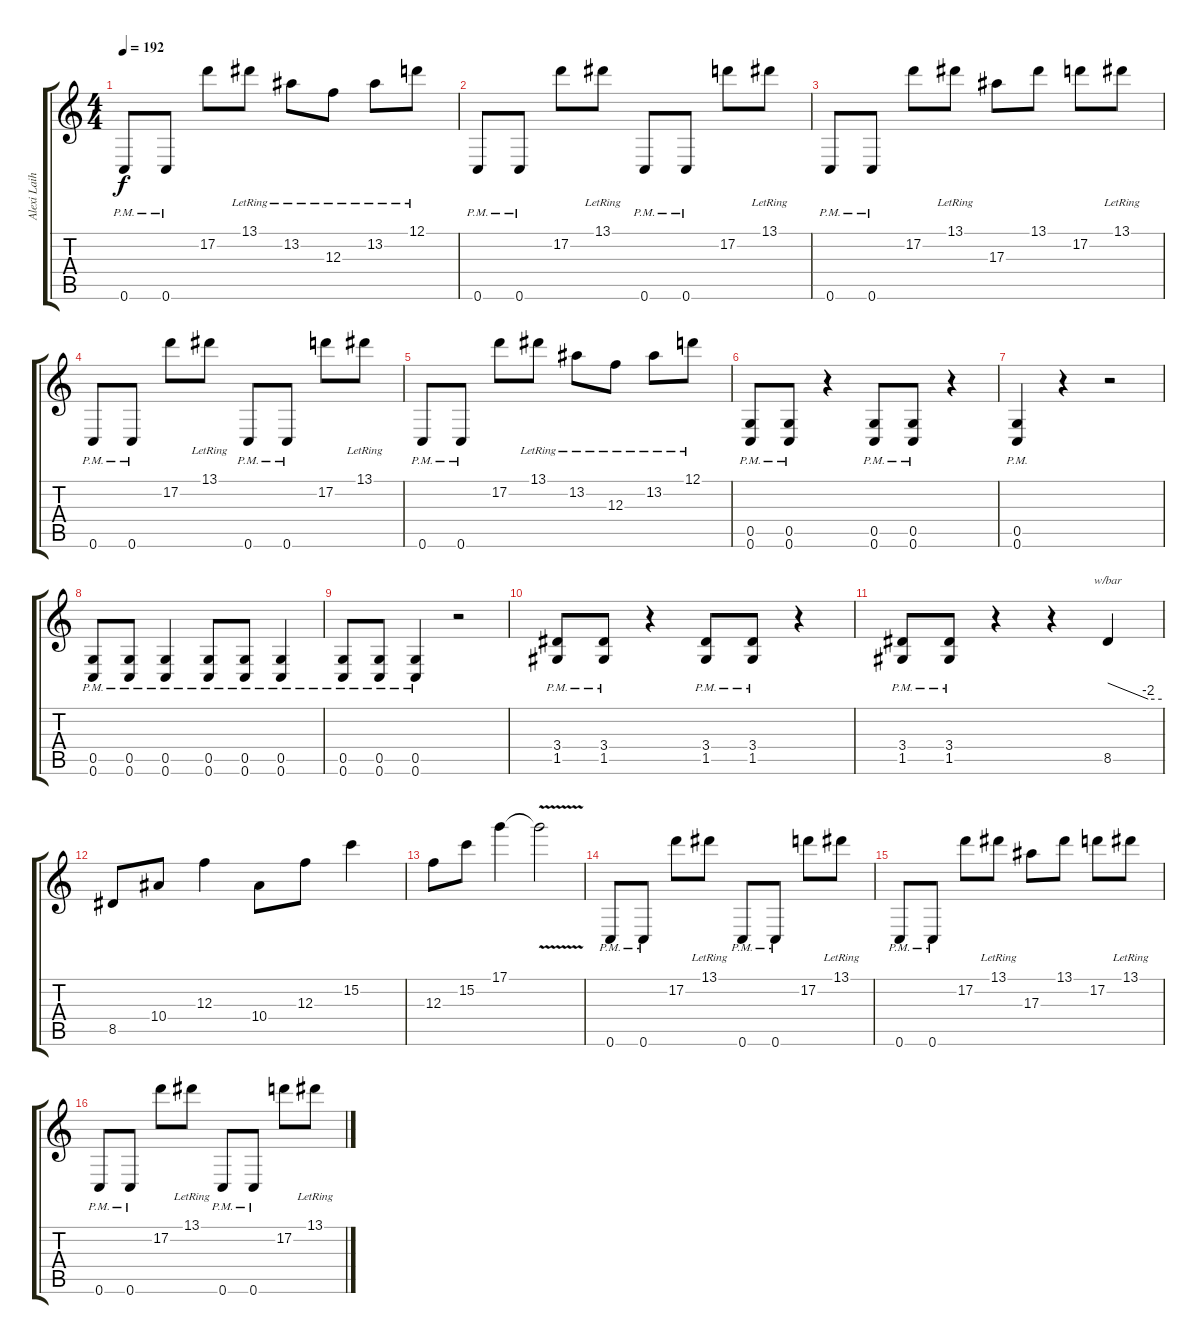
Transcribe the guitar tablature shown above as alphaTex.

\track ("Alexi Laiho" "Alexi Laih") {instrument overdrivenguitar}
\staff {score tabs}
\tuning (D4 A3 F3 C3 G2 C2) {hide}
\ts (4 4)
\tempo 192
\clef g2
\ks c
0.6{pm}.8{dy f} 0.6{pm}.8 17.2.8 13.1{lr}.8 13.2{lr}.8 12.3{lr}.8 13.2{lr}.8 12.1{lr}.8 |
0.6{pm}.8 0.6{pm}.8 17.2.8 13.1{lr}.8 0.6{pm}.8 0.6{pm}.8 17.2.8 13.1{lr}.8 |
0.6{pm}.8 0.6{pm}.8 17.2.8 13.1{lr}.8 17.3.8 13.1.8 17.2.8 13.1{lr}.8 |
0.6{pm}.8 0.6{pm}.8 17.2.8 13.1{lr}.8 0.6{pm}.8 0.6{pm}.8 17.2.8 13.1{lr}.8 |
0.6{pm}.8 0.6{pm}.8 17.2.8 13.1{lr}.8 13.2{lr}.8 12.3{lr}.8 13.2{lr}.8 12.1{lr}.8 |
(0.5{pm} 0.6{pm}).8 (0.5{pm} 0.6{pm}).8 r.4 (0.5{pm} 0.6{pm}).8 (0.5{pm} 0.6{pm}).8 r.4 |
(0.5{pm} 0.6{pm}).4 r.4 r.2 |
(0.5{pm} 0.6{pm}).8 (0.5{pm} 0.6{pm}).8 (0.5{pm} 0.6{pm}).4 (0.5{pm} 0.6{pm}).8 (0.5{pm} 0.6{pm}).8 (0.5{pm} 0.6{pm}).4 |
(0.5{pm} 0.6{pm}).8 (0.5{pm} 0.6{pm}).8 (0.5{pm} 0.6{pm}).4 r.2 |
(3.4{pm} 1.5{pm}).8 (3.4{pm} 1.5{pm}).8 r.4 (3.4{pm} 1.5{pm}).8 (3.4{pm} 1.5{pm}).8 r.4 |
(3.4{pm} 1.5{pm}).8 (3.4{pm} 1.5{pm}).8 r.4 r.4 8.5.4{tbe (custom default 0 0 45 -8 60 -8)} |
8.5.8 10.4.8 12.3.4 10.4.8 12.3.8 15.2.4 |
12.3.8 15.2.8 17.1.4 17.1{v t}.2 |
0.6{pm}.8 0.6{pm}.8 17.2.8 13.1{lr}.8 0.6{pm}.8 0.6{pm}.8 17.2.8 13.1{lr}.8 |
0.6{pm}.8 0.6{pm}.8 17.2.8 13.1{lr}.8 17.3.8 13.1.8 17.2.8 13.1{lr}.8 |
0.6{pm}.8 0.6{pm}.8 17.2.8 13.1{lr}.8 0.6{pm}.8 0.6{pm}.8 17.2.8 13.1{lr}.8
